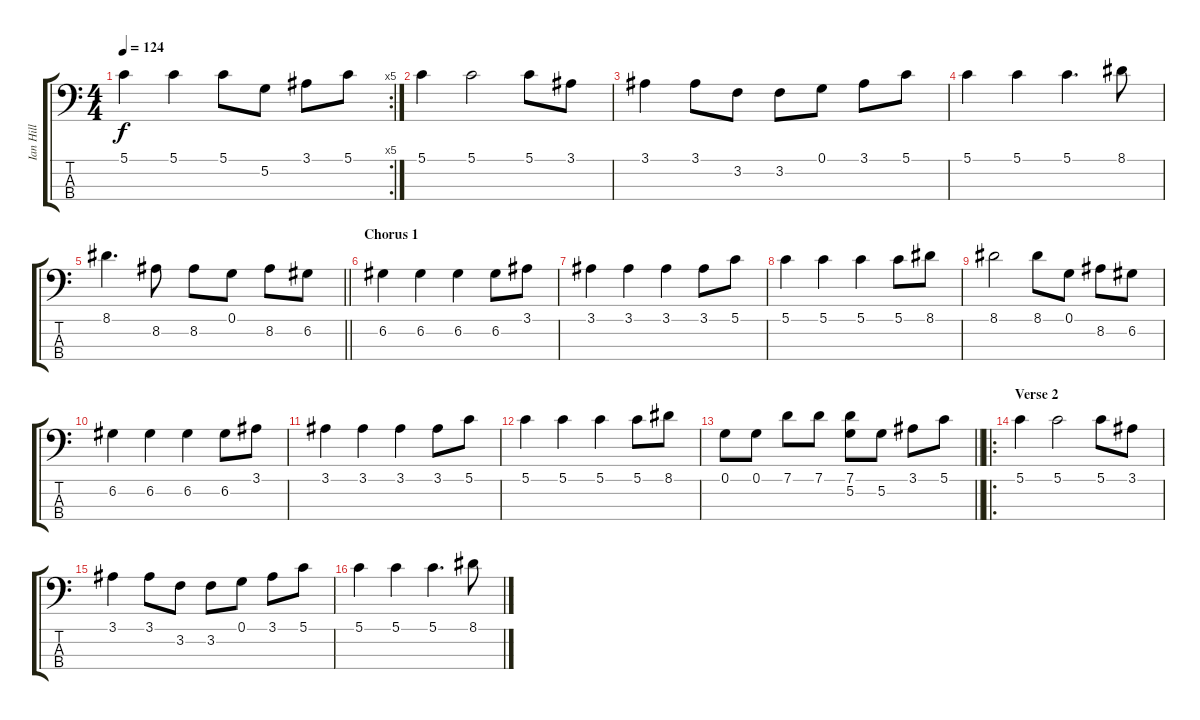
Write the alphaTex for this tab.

\track ("Ian Hill" "Ian Hill") {instrument electricbasspick}
\staff {score tabs}
\tuning (G2 D2 A1 E1) {hide}
\rc 5
\ts (4 4)
\tempo 124
\clef f4
\ks c
5.1.4{dy f} 5.1.4 5.1.8 5.2.8 3.1.8 5.1.8 |
5.1.4 5.1.2 5.1.8 3.1.8 |
3.1.4 3.1.8 3.2.8 3.2.8 0.1.8 3.1.8 5.1.8 |
5.1.4 5.1.4 5.1.4{d} 8.1.8 |
\barLineRight lightlight
8.1.4{d} 8.2.8 8.2.8 0.1.8 8.2.8 6.2.8 |
\section ("" "Chorus 1")
6.2.4 6.2.4 6.2.4 6.2.8 3.1.8 |
3.1.4 3.1.4 3.1.4 3.1.8 5.1.8 |
5.1.4 5.1.4 5.1.4 5.1.8 8.1.8 |
8.1.2 8.1.8 0.1.8 8.2.8 6.2.8 |
6.2.4 6.2.4 6.2.4 6.2.8 3.1.8 |
3.1.4 3.1.4 3.1.4 3.1.8 5.1.8 |
5.1.4 5.1.4 5.1.4 5.1.8 8.1.8 |
\barLineRight lightlight
0.1.8 0.1.8 7.1.8 7.1.8 (7.1 5.2).8 5.2.8 3.1.8 5.1.8 |
\ro
\section ("" "Verse 2")
5.1.4 5.1.2 5.1.8 3.1.8 |
3.1.4 3.1.8 3.2.8 3.2.8 0.1.8 3.1.8 5.1.8 |
5.1.4 5.1.4 5.1.4{d} 8.1.8
